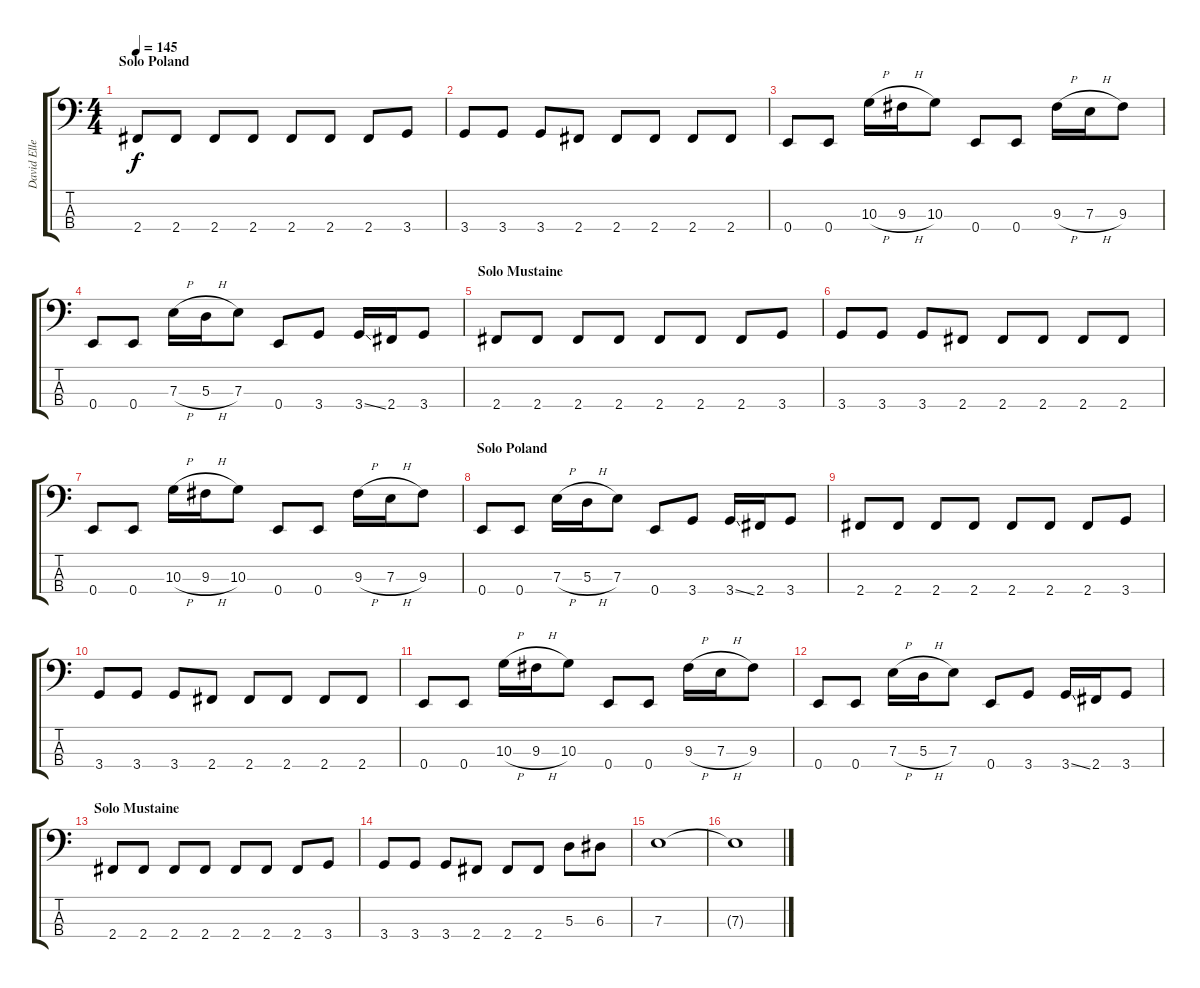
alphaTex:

\track ("David Ellefson (Bass)" "David Elle") {instrument electricguitarjazz}
\staff {score tabs}
\tuning (G2 D2 A1 E1) {hide}
\ts (4 4)
\section ("" "Solo Poland")
\tempo 145
\clef f4
\ks c
2.4.8{dy f} 2.4.8 2.4.8 2.4.8 2.4.8 2.4.8 2.4.8 3.4.8 |
3.4.8 3.4.8 3.4.8 2.4.8 2.4.8 2.4.8 2.4.8 2.4.8 |
0.4.8 0.4.8 10.3{h}.16 9.3{h}.16 10.3.8 0.4.8 0.4.8 9.3{h}.16 7.3{h}.16 9.3.8 |
0.4.8 0.4.8 7.3{h}.16 5.3{h}.16 7.3.8 0.4.8 3.4.8 3.4{ss}.16 2.4.16 3.4.8 |
\section ("" "Solo Mustaine")
2.4.8 2.4.8 2.4.8 2.4.8 2.4.8 2.4.8 2.4.8 3.4.8 |
3.4.8 3.4.8 3.4.8 2.4.8 2.4.8 2.4.8 2.4.8 2.4.8 |
0.4.8 0.4.8 10.3{h}.16 9.3{h}.16 10.3.8 0.4.8 0.4.8 9.3{h}.16 7.3{h}.16 9.3.8 |
\section ("" "Solo Poland")
0.4.8 0.4.8 7.3{h}.16 5.3{h}.16 7.3.8 0.4.8 3.4.8 3.4{ss}.16 2.4.16 3.4.8 |
2.4.8 2.4.8 2.4.8 2.4.8 2.4.8 2.4.8 2.4.8 3.4.8 |
3.4.8 3.4.8 3.4.8 2.4.8 2.4.8 2.4.8 2.4.8 2.4.8 |
0.4.8 0.4.8 10.3{h}.16 9.3{h}.16 10.3.8 0.4.8 0.4.8 9.3{h}.16 7.3{h}.16 9.3.8 |
0.4.8 0.4.8 7.3{h}.16 5.3{h}.16 7.3.8 0.4.8 3.4.8 3.4{ss}.16 2.4.16 3.4.8 |
\section ("" "Solo Mustaine")
2.4.8 2.4.8 2.4.8 2.4.8 2.4.8 2.4.8 2.4.8 3.4.8 |
3.4.8 3.4.8 3.4.8 2.4.8 2.4.8 2.4.8 5.3.8 6.3.8 |
7.3.1 |
7.3{t}.1
